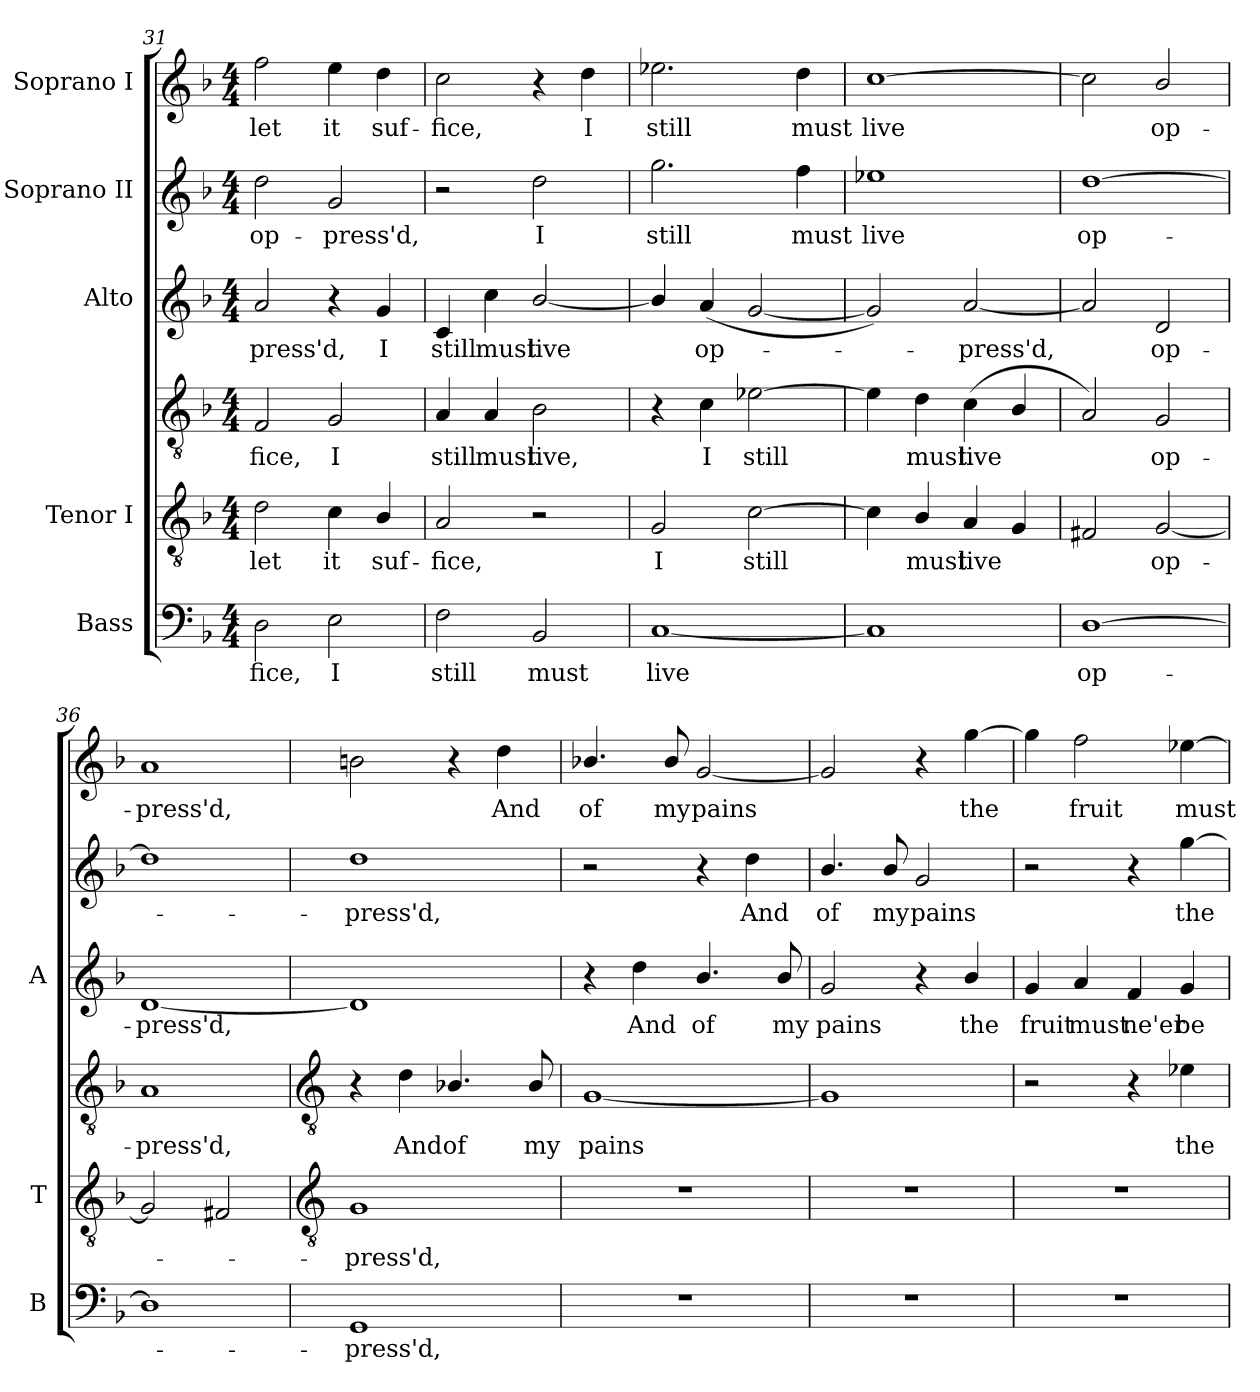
**kern	**text	**kern	**text	**kern	**text	**kern	**text	**kern	**text	**kern	**text
*part5	*part5	*part4	*part4	*part4	*part4	*part3	*part3	*part2	*part2	*part1	*part1
*staff6	*staff6	*staff5	*staff5	*staff4	*staff4	*staff3	*staff3	*staff2	*staff2	*staff1	*staff1
*I"Bass	*	*I"Tenor I	*	*	*	*I"Alto	*	*I"Soprano II	*	*I"Soprano I	*
*I'B	*	*I'T	*	*	*	*I'A	*	*	*	*	*
*clefF4	*	*clefGv2	*	*clefGv2	*	*clefG2	*	*clefG2	*	*clefG2	*
*k[b-]	*	*k[b-]	*	*k[b-]	*	*k[b-]	*	*k[b-]	*	*k[b-]	*
*F:	*	*F:	*	*F:	*	*F:	*	*F:	*	*F:	*
*M4/4	*	*M4/4	*	*M4/4	*	*M4/4	*	*M4/4	*	*M4/4	*
=31	=31	=31	=31	=31	=31	=31	=31	=31	=31	=31	=31
!	!LO:LY:b	!	!LO:LY:b	!	!LO:LY:b	!	!LO:LY:b	!	!LO:LY:b	!	!LO:LY:b
2D	-fice,	2d	let	2F	-fice,	2a	-press'd,	2dd	op-	2ff	let
!	!LO:LY:b	!	!LO:LY:b	!	!LO:LY:b	!	!	!	!LO:LY:b	!	!LO:LY:b
2E	I	4c	it	2G	I	4r	.	2g	-press'd,	4ee	it
!	!	!	!LO:LY:b	!	!	!	!LO:LY:b	!	!	!	!LO:LY:b
.	.	4B-/	suf-	.	.	4g	I	.	.	4dd	suf-
=32	=32	=32	=32	=32	=32	=32	=32	=32	=32	=32	=32
!	!LO:LY:b	!	!LO:LY:b	!	!LO:LY:b	!	!LO:LY:b	!	!	!	!LO:LY:b
2F	still	2A	fice,	4A	-still	4c	still	2r	.	2cc	-fice,
!	!	!	!	!	!LO:LY:b	!	!LO:LY:b	!	!	!	!
.	.	.	.	4A	must	4cc	must	.	.	.	.
!	!LO:LY:b	!	!	!	!LO:LY:b	!	!LO:LY:b	!	!LO:LY:b	!	!
2BB-	must	2r	.	2B-	live,	[2b-/	live	2dd	I	4r	.
!	!	!	!	!	!	!	!	!	!	!	!LO:LY:b
.	.	.	.	.	.	.	.	.	.	4dd	I
=33	=33	=33	=33	=33	=33	=33	=33	=33	=33	=33	=33
!	!LO:LY:b	!	!LO:LY:b	!	!	!	!	!	!LO:LY:b	!	!LO:LY:b
[1C	live	2G	I	4r	.	4b-/]	.	2.gg	still	2.ee-X	still
!	!	!	!	!	!LO:LY:b	!	!LO:LY:b	!	!	!	!
.	.	.	.	4c	I	(<4a	op-	.	.	.	.
!	!	!	!LO:LY:b	!	!LO:LY:b	!	!	!	!	!	!
.	.	[2c	still	[2e-X	still	[2g	.	.	.	.	.
!	!	!	!	!	!	!	!	!	!LO:LY:b	!	!LO:LY:b
.	.	.	.	.	.	.	.	4ff	must	4dd	must
=34	=34	=34	=34	=34	=34	=34	=34	=34	=34	=34	=34
!	!	!	!	!	!	!	!	!	!LO:LY:b	!	!LO:LY:b
1C]	.	4c]	.	4e-]	.	2g])	.	1ee-X	live	[1cc	live
!	!	!	!LO:LY:b	!	!LO:LY:b	!	!	!	!	!	!
.	.	4B-/	must	4d	must	.	.	.	.	.	.
!	!	!	!LO:LY:b	!	!LO:LY:b	!	!LO:LY:b	!	!	!	!
.	.	4A	live	(<4c	live	[2a	press'd,	.	.	.	.
.	.	4G	.	4B-/	.	.	.	.	.	.	.
=35	=35	=35	=35	=35	=35	=35	=35	=35	=35	=35	=35
!	!LO:LY:b	!	!	!	!	!	!	!	!LO:LY:b	!	!
[1D	op-	2F#X	.	2A)	.	2a]	.	[1dd	op-	2cc]	.
!	!	!	!LO:LY:b	!	!LO:LY:b	!	!LO:LY:b	!	!	!	!LO:LY:b
.	.	[2G	-op-	2G	op-	2d	op-	.	.	2b-/	op-
=36	=36	=36	=36	=36	=36	=36	=36	=36	=36	=36	=36
!	!	!	!	!	!LO:LY:b	!	!LO:LY:b	!	!	!	!LO:LY:b
1D]	.	2G]	.	1A	press'd,	[1d	-press'd,	1dd]	.	1a	-press'd,
.	.	2F#X	.	.	.	.	.	.	.	.	.
!!LO:LB:g=z
=37	=37	=37	=37	=37	=37	=37	=37	=37	=37	=37	=37
*	*	*clefGv2	*	*clefGv2	*	*	*	*	*	*	*
!	!LO:LY:b	!	!LO:LY:b	!	!	!	!	!	!LO:LY:b	!	!
1GG	press'd,	1G	press'd,	4r	.	1d]	.	1dd	press'd,	2bn	.
!	!	!	!	!	!LO:LY:b	!	!	!	!	!	!
.	.	.	.	4d	And	.	.	.	.	.	.
!	!	!	!	!	!LO:LY:b	!	!	!	!	!	!
.	.	.	.	4.B-X/	of	.	.	.	.	4r	.
!	!	!	!	!	!	!	!	!	!	!	!LO:LY:b
.	.	.	.	.	.	.	.	.	.	4dd	And
!	!	!	!	!	!LO:LY:b	!	!	!	!	!	!
.	.	.	.	8B-/	my	.	.	.	.	.	.
=38	=38	=38	=38	=38	=38	=38	=38	=38	=38	=38	=38
!	!	!	!	!	!LO:LY:b	!	!	!	!	!	!LO:LY:b
1r	.	1r	.	[1G	pains	4r	.	2r	.	4.b-X/	of
!	!	!	!	!	!	!	!LO:LY:b	!	!	!	!
.	.	.	.	.	.	4dd	And	.	.	.	.
!	!	!	!	!	!	!	!	!	!	!	!LO:LY:b
.	.	.	.	.	.	.	.	.	.	8b-/	my
!	!	!	!	!	!	!	!LO:LY:b	!	!	!	!LO:LY:b
.	.	.	.	.	.	4.b-/	of	4r	.	[2g	pains
!	!	!	!	!	!	!	!	!	!LO:LY:b	!	!
.	.	.	.	.	.	.	.	4dd	And	.	.
!	!	!	!	!	!	!	!LO:LY:b	!	!	!	!
.	.	.	.	.	.	8b-/	my	.	.	.	.
=39	=39	=39	=39	=39	=39	=39	=39	=39	=39	=39	=39
!	!	!	!	!	!	!	!LO:LY:b	!	!LO:LY:b	!	!
1r	.	1r	.	1G]	.	2g	pains	4.b-/	of	2g]	.
!	!	!	!	!	!	!	!	!	!LO:LY:b	!	!
.	.	.	.	.	.	.	.	8b-/	my	.	.
!	!	!	!	!	!	!	!	!	!LO:LY:b	!	!
.	.	.	.	.	.	4r	.	2g	pains	4r	.
!	!	!	!	!	!	!	!LO:LY:b	!	!	!	!LO:LY:b
.	.	.	.	.	.	4b-/	the	.	.	[4gg	the
=40	=40	=40	=40	=40	=40	=40	=40	=40	=40	=40	=40
!	!	!	!	!	!	!	!LO:LY:b	!	!	!	!
1r	.	1r	.	2r	.	4g	fruit	2r	.	4gg]	.
!	!	!	!	!	!	!	!LO:LY:b	!	!	!	!LO:LY:b
.	.	.	.	.	.	4a	must	.	.	2ff	fruit
!	!	!	!	!	!	!	!LO:LY:b	!	!	!	!
.	.	.	.	4r	.	4f	ne'er	4r	.	.	.
!	!	!	!	!	!LO:LY:b	!	!LO:LY:b	!	!LO:LY:b	!	!LO:LY:b
.	.	.	.	4e-X	the	4g	be	[4gg	the	[4ee-X	must
=	=	=	=	=	=	=	=	=	=	=	=
*-	*-	*-	*-	*-	*-	*-	*-	*-	*-	*-	*-
